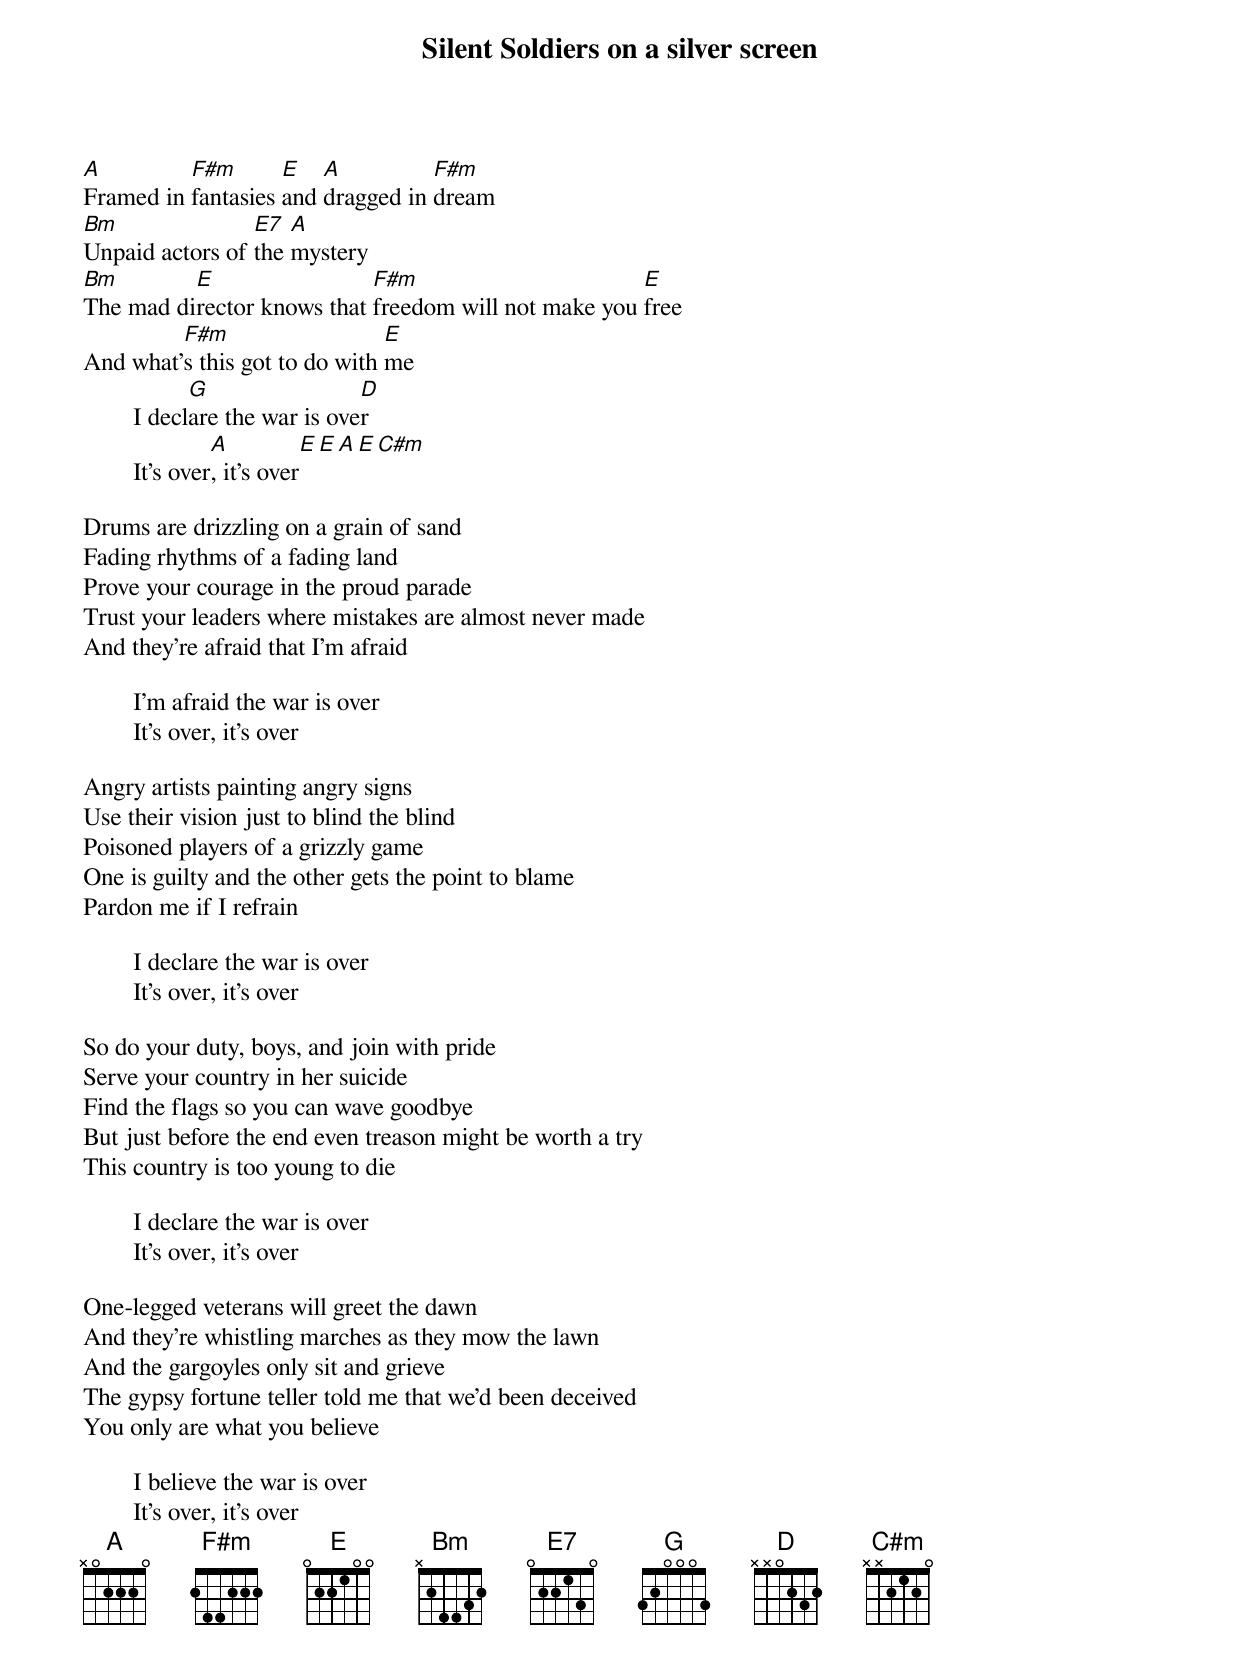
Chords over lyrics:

Silent Soldiers on a silver screen
A         F#m       E   A          F#m
Framed in fantasies and dragged in dream
Bm               E7  A
Unpaid actors of the mystery
Bm        E                 F#m                       E
The mad director knows that freedom will not make you free
         F#m                   E
And what's this got to do with me
              G                 D
        I declare the war is over
                 A          E    E A E C#m
        It's over, it's over

Drums are drizzling on a grain of sand
Fading rhythms of a fading land
Prove your courage in the proud parade
Trust your leaders where mistakes are almost never made
And they're afraid that I'm afraid

        I'm afraid the war is over
        It's over, it's over

Angry artists painting angry signs
Use their vision just to blind the blind
Poisoned players of a grizzly game
One is guilty and the other gets the point to blame
Pardon me if I refrain

        I declare the war is over
        It's over, it's over

So do your duty, boys, and join with pride
Serve your country in her suicide
Find the flags so you can wave goodbye
But just before the end even treason might be worth a try
This country is too young to die

        I declare the war is over
        It's over, it's over

One-legged veterans will greet the dawn
And they're whistling marches as they mow the lawn
And the gargoyles only sit and grieve
The gypsy fortune teller told me that we'd been deceived
You only are what you believe

        I believe the war is over
        It's over, it's over
